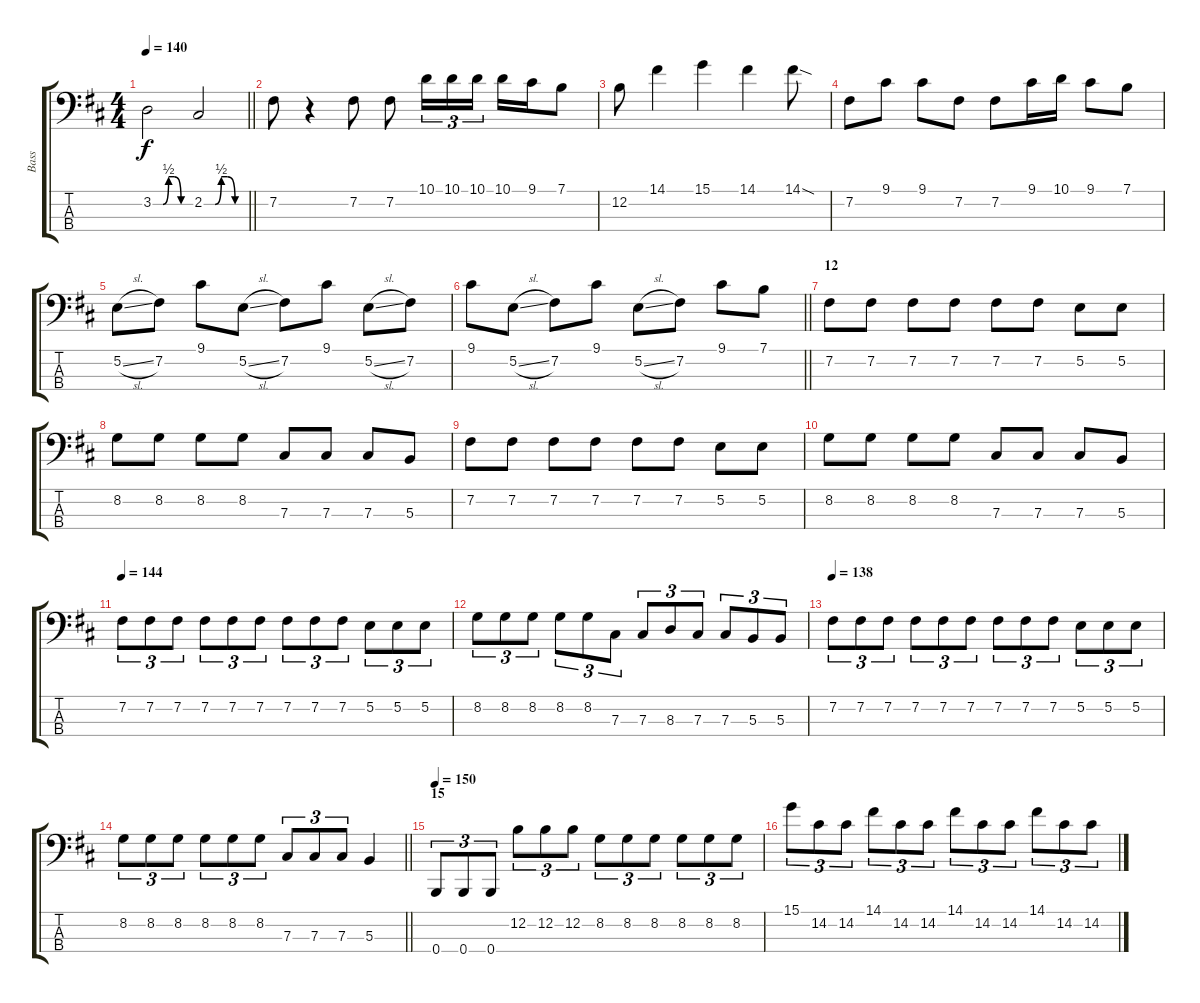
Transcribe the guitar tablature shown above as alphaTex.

\track ("Bass" "Bass") {instrument electricbassfinger}
\staff {score tabs}
\tuning (E2 B1 Gb1 B0) {hide}
\ts (4 4)
\tempo 140
\clef f4
\barLineRight lightlight
\ks bminor
3.2{be (custom 0 0 16 0 25 2 34 2 45 0 60 0)}.2{dy f} 2.2{be (custom 0 0 16 0 25 2 34 2 45 0 60 0)}.2 |
\section ("" "")
7.2.8 r.4 7.2.8 7.2.8 10.1.16{tu (3 2)} 10.1.16{tu (3 2)} 10.1.16{tu (3 2)} 10.1.16 9.1.16 7.1.8 |
12.2.8 14.1.4 15.1.4 14.1.4 14.1{sod}.8 |
7.2.8 9.1.8 9.1.8 7.2.8 7.2.8 9.1.16 10.1.16 9.1.8 7.1.8 |
5.2{sl}.8 7.2.8 9.1.8 5.2{sl}.8 7.2.8 9.1.8 5.2{sl}.8 7.2.8 |
\barLineRight lightlight
9.1.8 5.2{sl}.8 7.2.8 9.1.8 5.2{sl}.8 7.2.8 9.1.8 7.1.8 |
\section ("" "12")
7.2.8 7.2.8 7.2.8 7.2.8 7.2.8 7.2.8 5.2.8 5.2.8 |
8.2.8 8.2.8 8.2.8 8.2.8 7.3.8 7.3.8 7.3.8 5.3.8 |
7.2.8 7.2.8 7.2.8 7.2.8 7.2.8 7.2.8 5.2.8 5.2.8 |
8.2.8 8.2.8 8.2.8 8.2.8 7.3.8 7.3.8 7.3.8 5.3.8 |
\tempo 144
7.2.8{tu (3 2)} 7.2.8{tu (3 2)} 7.2.8{tu (3 2)} 7.2.8{tu (3 2)} 7.2.8{tu (3 2)} 7.2.8{tu (3 2)} 7.2.8{tu (3 2)} 7.2.8{tu (3 2)} 7.2.8{tu (3 2)} 5.2.8{tu (3 2)} 5.2.8{tu (3 2)} 5.2.8{tu (3 2)} |
8.2.8{tu (3 2)} 8.2.8{tu (3 2)} 8.2.8{tu (3 2)} 8.2.8{tu (3 2)} 8.2.8{tu (3 2)} 7.3.8{tu (3 2)} 7.3.8{tu (3 2)} 8.3.8{tu (3 2)} 7.3.8{tu (3 2)} 7.3.8{tu (3 2)} 5.3.8{tu (3 2)} 5.3.8{tu (3 2)} |
\tempo 138
7.2.8{tu (3 2)} 7.2.8{tu (3 2)} 7.2.8{tu (3 2)} 7.2.8{tu (3 2)} 7.2.8{tu (3 2)} 7.2.8{tu (3 2)} 7.2.8{tu (3 2)} 7.2.8{tu (3 2)} 7.2.8{tu (3 2)} 5.2.8{tu (3 2)} 5.2.8{tu (3 2)} 5.2.8{tu (3 2)} |
\barLineRight lightlight
8.2.8{tu (3 2)} 8.2.8{tu (3 2)} 8.2.8{tu (3 2)} 8.2.8{tu (3 2)} 8.2.8{tu (3 2)} 8.2.8{tu (3 2)} 7.3.8{tu (3 2)} 7.3.8{tu (3 2)} 7.3.8{tu (3 2)} 5.3.4 |
\section ("" "15")
\tempo 150
0.4.8{tu (3 2)} 0.4.8{tu (3 2)} 0.4.8{tu (3 2)} 12.2.8{tu (3 2)} 12.2.8{tu (3 2)} 12.2.8{tu (3 2)} 8.2.8{tu (3 2)} 8.2.8{tu (3 2)} 8.2.8{tu (3 2)} 8.2.8{tu (3 2)} 8.2.8{tu (3 2)} 8.2.8{tu (3 2)} |
15.1.8{tu (3 2)} 14.2.8{tu (3 2)} 14.2.8{tu (3 2)} 14.1.8{tu (3 2)} 14.2.8{tu (3 2)} 14.2.8{tu (3 2)} 14.1.8{tu (3 2)} 14.2.8{tu (3 2)} 14.2.8{tu (3 2)} 14.1.8{tu (3 2)} 14.2.8{tu (3 2)} 14.2.8{tu (3 2)}
